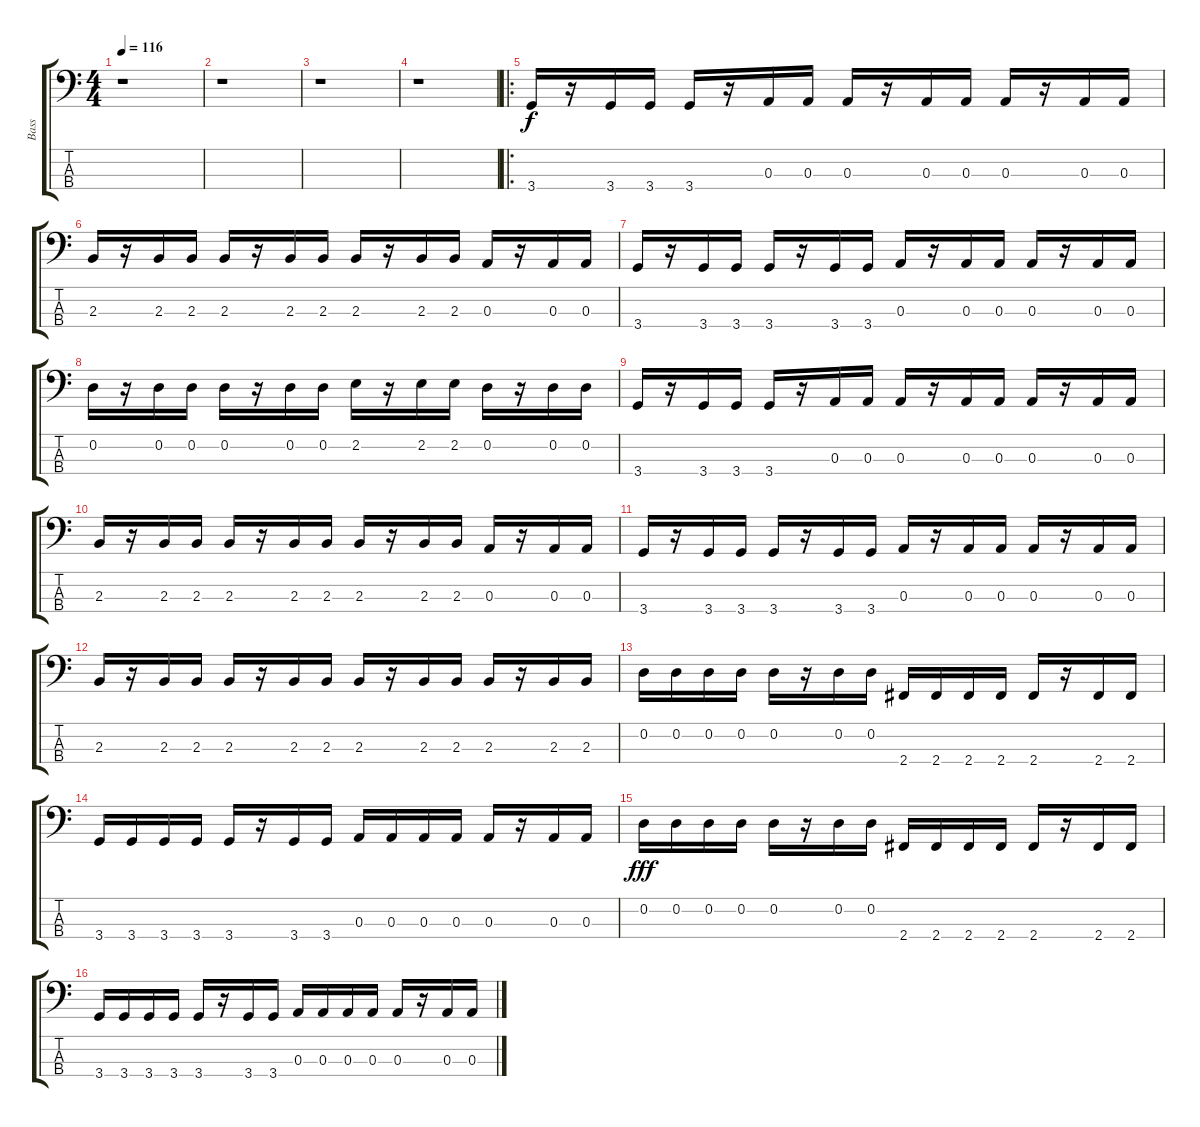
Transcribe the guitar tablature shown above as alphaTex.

\track ("Bass" "Bass") {instrument electricbasspick}
\staff {score tabs}
\tuning (G2 D2 A1 E1) {hide}
\ts (4 4)
\tempo 116
\clef f4
\ks c
r.1{dy f instrument electricbasspick} |
r.1 |
r.1 |
r.1 |
\ro
3.4.16 r.16 3.4.16 3.4.16 3.4.16 r.16 0.3.16 0.3.16 0.3.16 r.16 0.3.16 0.3.16 0.3.16 r.16 0.3.16 0.3.16 |
2.3.16 r.16 2.3.16 2.3.16 2.3.16 r.16 2.3.16 2.3.16 2.3.16 r.16 2.3.16 2.3.16 0.3.16 r.16 0.3.16 0.3.16 |
3.4.16 r.16 3.4.16 3.4.16 3.4.16 r.16 3.4.16 3.4.16 0.3.16 r.16 0.3.16 0.3.16 0.3.16 r.16 0.3.16 0.3.16 |
0.2.16 r.16 0.2.16 0.2.16 0.2.16 r.16 0.2.16 0.2.16 2.2.16 r.16 2.2.16 2.2.16 0.2.16 r.16 0.2.16 0.2.16 |
3.4.16 r.16 3.4.16 3.4.16 3.4.16 r.16 0.3.16 0.3.16 0.3.16 r.16 0.3.16 0.3.16 0.3.16 r.16 0.3.16 0.3.16 |
2.3.16 r.16 2.3.16 2.3.16 2.3.16 r.16 2.3.16 2.3.16 2.3.16 r.16 2.3.16 2.3.16 0.3.16 r.16 0.3.16 0.3.16 |
3.4.16 r.16 3.4.16 3.4.16 3.4.16 r.16 3.4.16 3.4.16 0.3.16 r.16 0.3.16 0.3.16 0.3.16 r.16 0.3.16 0.3.16 |
2.3.16 r.16 2.3.16 2.3.16 2.3.16 r.16 2.3.16 2.3.16 2.3.16 r.16 2.3.16 2.3.16 2.3.16 r.16 2.3.16 2.3.16 |
0.2.16 0.2.16 0.2.16 0.2.16 0.2.16 r.16 0.2.16 0.2.16 2.4.16 2.4.16 2.4.16 2.4.16 2.4.16 r.16 2.4.16 2.4.16 |
3.4.16 3.4.16 3.4.16 3.4.16 3.4.16 r.16 3.4.16 3.4.16 0.3.16 0.3.16 0.3.16 0.3.16 0.3.16 r.16 0.3.16 0.3.16 |
0.2.16{dy fff} 0.2.16 0.2.16 0.2.16 0.2.16 r.16 0.2.16 0.2.16 2.4.16 2.4.16 2.4.16 2.4.16 2.4.16 r.16 2.4.16 2.4.16 |
3.4.16 3.4.16 3.4.16 3.4.16 3.4.16 r.16 3.4.16 3.4.16 0.3.16 0.3.16 0.3.16 0.3.16 0.3.16 r.16 0.3.16 0.3.16
